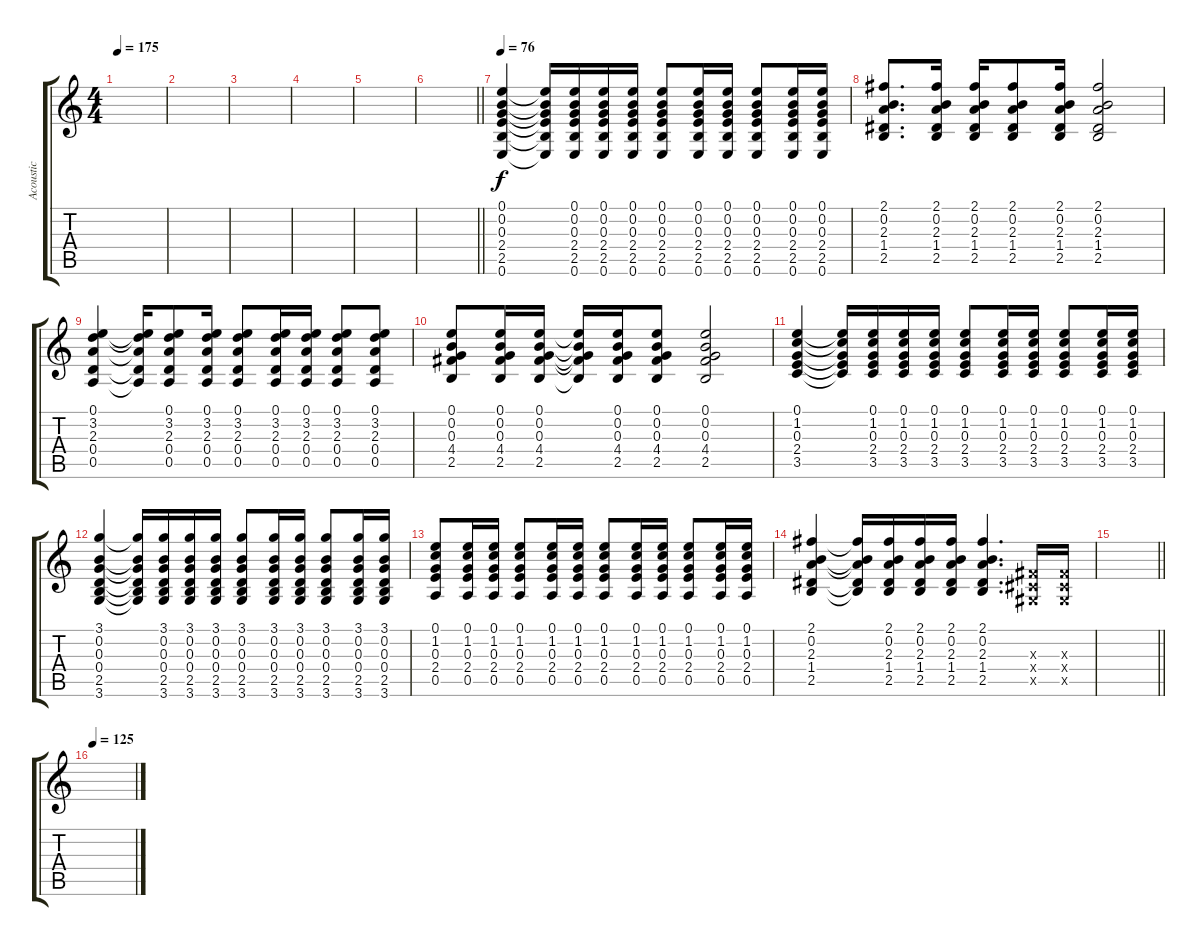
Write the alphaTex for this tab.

\track ("Acoustic" "Acoustic") {instrument acousticguitarsteel}
\staff {score tabs}
\tuning (E4 B3 G3 D3 A2 E2) {hide}
\ts (4 4)
\tempo 175
\clef g2
\ks c
|
|
|
|
|
\barLineRight lightlight
|
\tempo 76
(0.1 0.2 0.3 2.4 2.5 0.6).4 (0.1{t} 0.2{t} 0.3{t} 2.4{t} 2.5{t} 0.6{t}).16 (0.1 0.2 0.3 2.4 2.5 0.6).16 (0.1 0.2 0.3 2.4 2.5 0.6).16 (0.1 0.2 0.3 2.4 2.5 0.6).16 (0.1 0.2 0.3 2.4 2.5 0.6).8 (0.1 0.2 0.3 2.4 2.5 0.6).16 (0.1 0.2 0.3 2.4 2.5 0.6).16 (0.1 0.2 0.3 2.4 2.5 0.6).8 (0.1 0.2 0.3 2.4 2.5 0.6).16 (0.1 0.2 0.3 2.4 2.5 0.6).16 |
(2.1 0.2 2.3 1.4 2.5).8{d} (2.1 0.2 2.3 1.4 2.5).16 (2.1 0.2 2.3 1.4 2.5).16 (2.1 0.2 2.3 1.4 2.5).8 (2.1 0.2 2.3 1.4 2.5).16 (2.1 0.2 2.3 1.4 2.5).2 |
(0.1 3.2 2.3 0.4 0.5).4 (0.1{t} 3.2{t} 2.3{t} 0.4{t} 0.5{t}).16 (0.1 3.2 2.3 0.4 0.5).8 (0.1 3.2 2.3 0.4 0.5).16 (0.1 3.2 2.3 0.4 0.5).8 (0.1 3.2 2.3 0.4 0.5).16 (0.1 3.2 2.3 0.4 0.5).16 (0.1 3.2 2.3 0.4 0.5).8 (0.1 3.2 2.3 0.4 0.5).8 |
(0.1 0.2 0.3 4.4 2.5).8 (0.1 0.2 0.3 4.4 2.5).16 (0.1 0.2 0.3 4.4 2.5).16 (0.1{t} 0.2{t} 0.3{t} 4.4{t} 2.5{t}).16 (0.1 0.2 0.3 4.4 2.5).16 (0.1 0.2 0.3 4.4 2.5).8 (0.1 0.2 0.3 4.4 2.5).2 |
(0.1 1.2 0.3 2.4 3.5).4 (0.1{t} 1.2{t} 0.3{t} 2.4{t} 3.5{t}).16 (0.1 1.2 0.3 2.4 3.5).16 (0.1 1.2 0.3 2.4 3.5).16 (0.1 1.2 0.3 2.4 3.5).16 (0.1 1.2 0.3 2.4 3.5).8 (0.1 1.2 0.3 2.4 3.5).16 (0.1 1.2 0.3 2.4 3.5).16 (0.1 1.2 0.3 2.4 3.5).8 (0.1 1.2 0.3 2.4 3.5).16 (0.1 1.2 0.3 2.4 3.5).16 |
(3.1 0.2 0.3 0.4 2.5 3.6).4 (3.1{t} 0.2{t} 0.3{t} 0.4{t} 2.5{t} 3.6{t}).16 (3.1 0.2 0.3 0.4 2.5 3.6).16 (3.1 0.2 0.3 0.4 2.5 3.6).16 (3.1 0.2 0.3 0.4 2.5 3.6).16 (3.1 0.2 0.3 0.4 2.5 3.6).8 (3.1 0.2 0.3 0.4 2.5 3.6).16 (3.1 0.2 0.3 0.4 2.5 3.6).16 (3.1 0.2 0.3 0.4 2.5 3.6).8 (3.1 0.2 0.3 0.4 2.5 3.6).16 (3.1 0.2 0.3 0.4 2.5 3.6).16 |
(0.1 1.2 0.3 2.4 0.5).8 (0.1 1.2 0.3 2.4 0.5).16 (0.1 1.2 0.3 2.4 0.5).16 (0.1 1.2 0.3 2.4 0.5).8 (0.1 1.2 0.3 2.4 0.5).16 (0.1 1.2 0.3 2.4 0.5).16 (0.1 1.2 0.3 2.4 0.5).8 (0.1 1.2 0.3 2.4 0.5).16 (0.1 1.2 0.3 2.4 0.5).16 (0.1 1.2 0.3 2.4 0.5).8 (0.1 1.2 0.3 2.4 0.5).16 (0.1 1.2 0.3 2.4 0.5).16 |
(2.1 0.2 2.3 1.4 2.5).4 (2.1{t} 0.2{t} 2.3{t} 1.4{t} 2.5{t}).16 (2.1 0.2 2.3 1.4 2.5).16 (2.1 0.2 2.3 1.4 2.5).16 (2.1 0.2 2.3 1.4 2.5).16 (2.1 0.2 2.3 1.4 2.5).4{d} (-1.3{x} -1.4{x} -1.5{x}).16 (-1.3{x} -1.4{x} -1.5{x}).16 |
\barLineRight lightlight
|
\tempo 125
